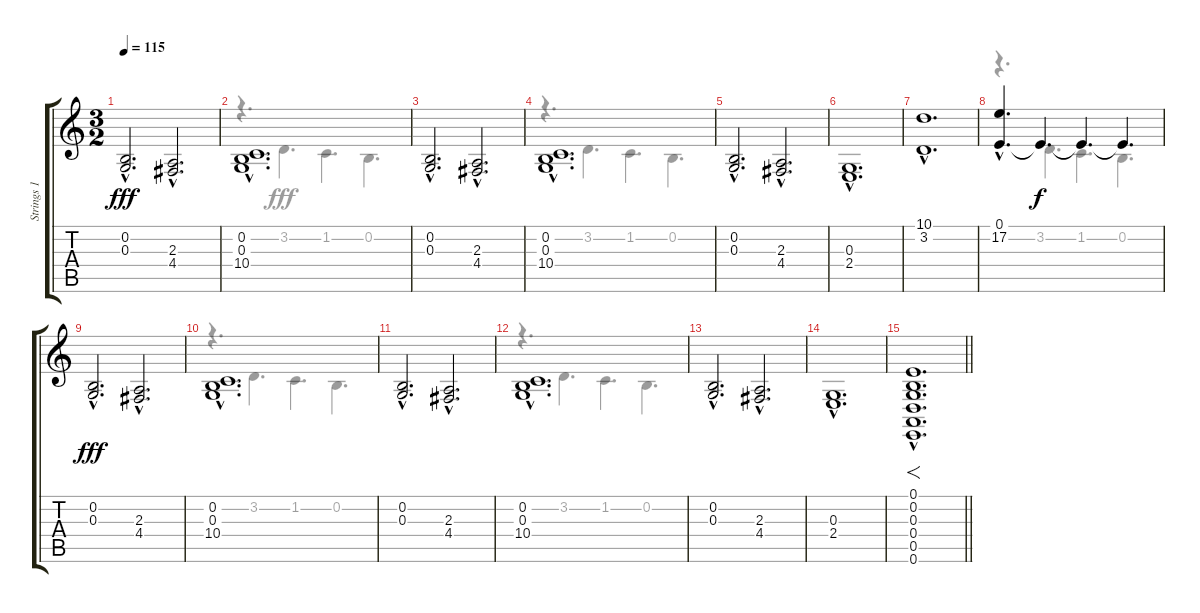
\track ("Strings 1" "Strings 1") {instrument stringensemble1}
\staff {score tabs}
\tuning (E4 B3 G3 D3 A2 E2) {hide}
\voice
\ts (3 2)
\tempo 115
\clef g2
\ks c
(0.2{hac} 0.3{hac}).2{d dy fff} (2.3{hac} 4.4{hac}).2{d} |
(0.2{hac} 0.3{hac} 10.4{hac}).1{d} |
(0.2{hac} 0.3{hac}).2{d} (2.3{hac} 4.4{hac}).2{d} |
(0.2{hac} 0.3{hac} 10.4{hac}).1{d} |
(0.2{hac} 0.3{hac}).2{d} (2.3{hac} 4.4{hac}).2{d} |
(0.3{hac} 2.4{hac}).1{d volume 0} |
(10.1{hac} 3.2{hac}).1{d} |
(0.1{hac} 17.2{hac}).4{d} 0.1{t}.4{d dy f} 0.1{t}.4{d} 0.1{t}.4{d} |
(0.2{hac} 0.3{hac}).2{d dy fff} (2.3{hac} 4.4{hac}).2{d} |
(0.2{hac} 0.3{hac} 10.4{hac}).1{d} |
(0.2{hac} 0.3{hac}).2{d} (2.3{hac} 4.4{hac}).2{d} |
(0.2{hac} 0.3{hac} 10.4{hac}).1{d} |
(0.2{hac} 0.3{hac}).2{d} (2.3{hac} 4.4{hac}).2{d} |
(0.3{hac} 2.4{hac}).1{d volume 0} |
\barLineRight lightlight
(0.1{hac} 0.2{hac} 0.3{hac} 0.4{hac} 0.5{hac} 0.6{hac}).1{f d volume 11 instrument seashore}
\voice
\clef g2
\ottava regular
\simile none
\ks c
|
r.4{d} 3.2.4{d} 1.2.4{d} 0.2.4{d} |
|
r.4{d} 3.2.4{d} 1.2.4{d} 0.2.4{d} |
|
|
|
r.4{d} 3.2.4{d} 1.2.4{d} 0.2.4{d} |
|
r.4{d} 3.2.4{d} 1.2.4{d} 0.2.4{d} |
|
r.4{d} 3.2.4{d} 1.2.4{d} 0.2.4{d} |
|
|
\barLineRight lightlight
